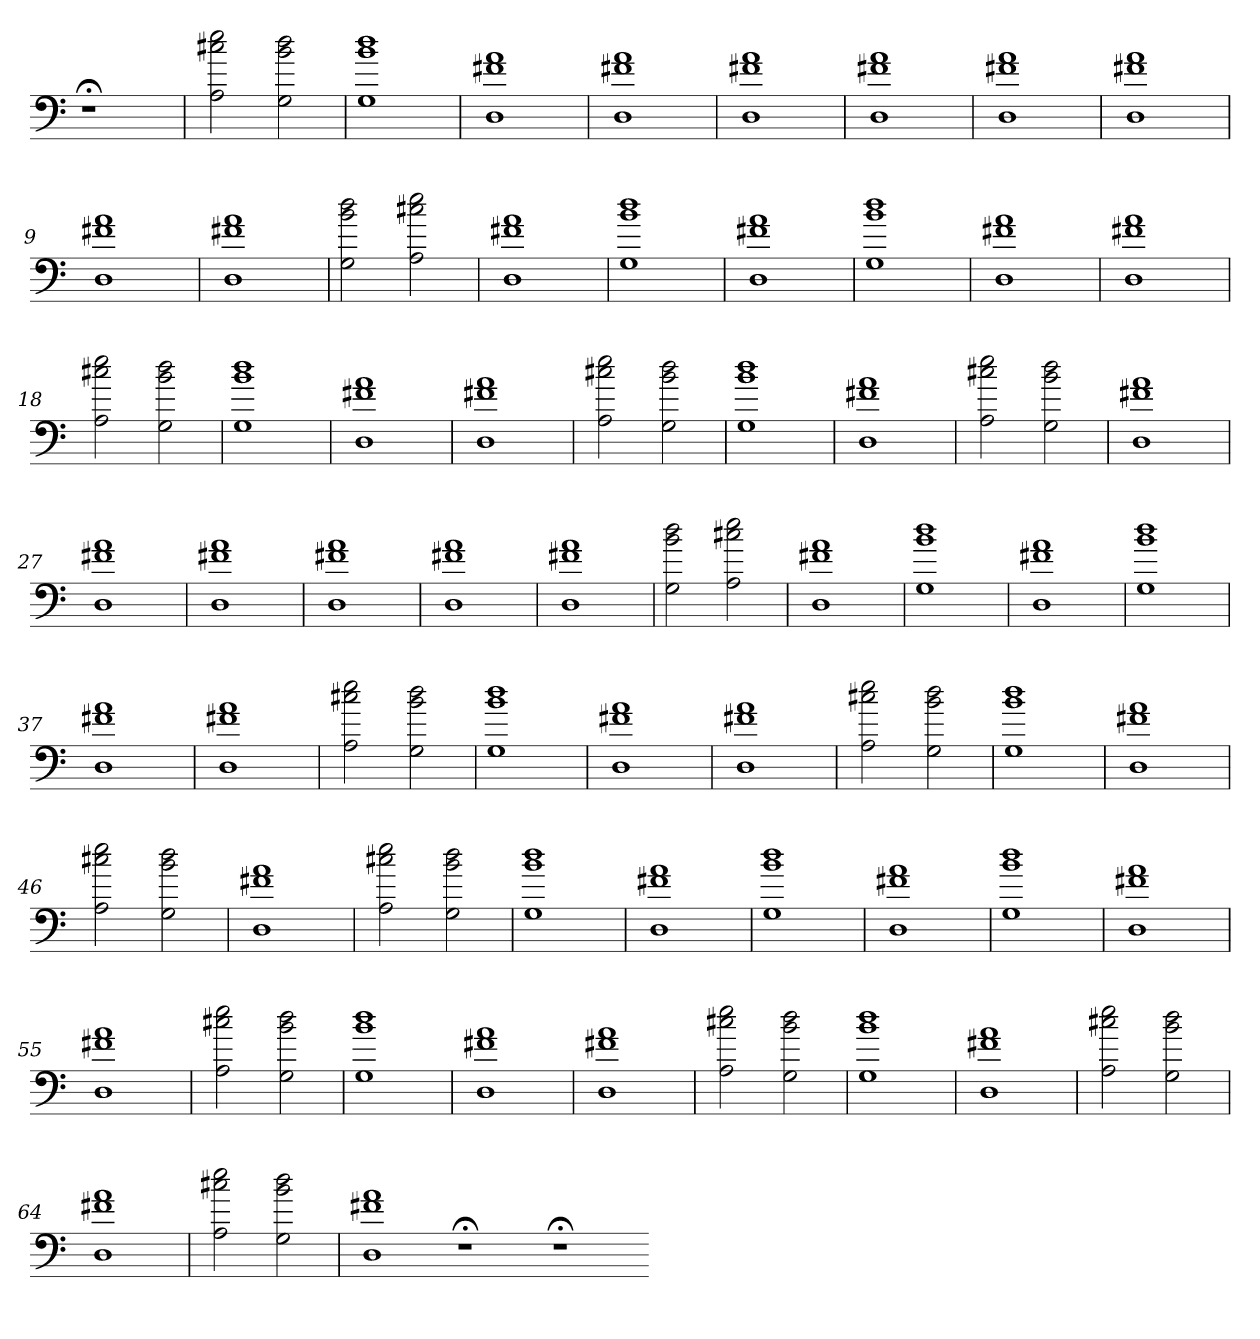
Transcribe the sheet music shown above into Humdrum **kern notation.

**kern
*part1
*staff1
=
1r;<
=1
2A 2cc#X 2ee
2G 2b 2dd
=2
1G 1b 1dd
=3
1D 1f#X 1a
=4
1D 1f#X 1a
=5
1D 1f#X 1a
=6
1D 1f#X 1a
=7
1D 1f#X 1a
=8
1D 1f#X 1a
=9
1D 1f#X 1a
=10
1D 1f#X 1a
=11
2G 2b 2dd
2A 2cc#X 2ee
=12
1D 1f#X 1a
=13
1G 1b 1dd
=14
1D 1f#X 1a
=15
1G 1b 1dd
=16
1D 1f#X 1a
=17
1D 1f#X 1a
=18
2A 2cc#X 2ee
2G 2b 2dd
=19
1G 1b 1dd
=20
1D 1f#X 1a
=21
1D 1f#X 1a
=22
2A 2cc#X 2ee
2G 2b 2dd
=23
1G 1b 1dd
=24
1D 1f#X 1a
=25
2A 2cc#X 2ee
2G 2b 2dd
=26
1D 1f#X 1a
=27
1D 1f#X 1a
=28
1D 1f#X 1a
=29
1D 1f#X 1a
=30
1D 1f#X 1a
=31
1D 1f#X 1a
=32
2G 2b 2dd
2A 2cc#X 2ee
=33
1D 1f#X 1a
=34
1G 1b 1dd
=35
1D 1f#X 1a
=36
1G 1b 1dd
=37
1D 1f#X 1a
=38
1D 1f#X 1a
=39
2A 2cc#X 2ee
2G 2b 2dd
=40
1G 1b 1dd
=41
1D 1f#X 1a
=42
1D 1f#X 1a
=43
2A 2cc#X 2ee
2G 2b 2dd
=44
1G 1b 1dd
=45
1D 1f#X 1a
=46
2A 2cc#X 2ee
2G 2b 2dd
=47
1D 1f#X 1a
=48
2A 2cc#X 2ee
2G 2b 2dd
=49
1G 1b 1dd
=50
1D 1f#X 1a
=51
1G 1b 1dd
=52
1D 1f#X 1a
=53
1G 1b 1dd
=54
1D 1f#X 1a
=55
1D 1f#X 1a
=56
2A 2cc#X 2ee
2G 2b 2dd
=57
1G 1b 1dd
=58
1D 1f#X 1a
=59
1D 1f#X 1a
=60
2A 2cc#X 2ee
2G 2b 2dd
=61
1G 1b 1dd
=62
1D 1f#X 1a
=63
2A 2cc#X 2ee
2G 2b 2dd
=64
1D 1f#X 1a
=65
2A 2cc#X 2ee
2G 2b 2dd
=66
1D 1f#X 1a
1r;<
1r;<
=-
*-
